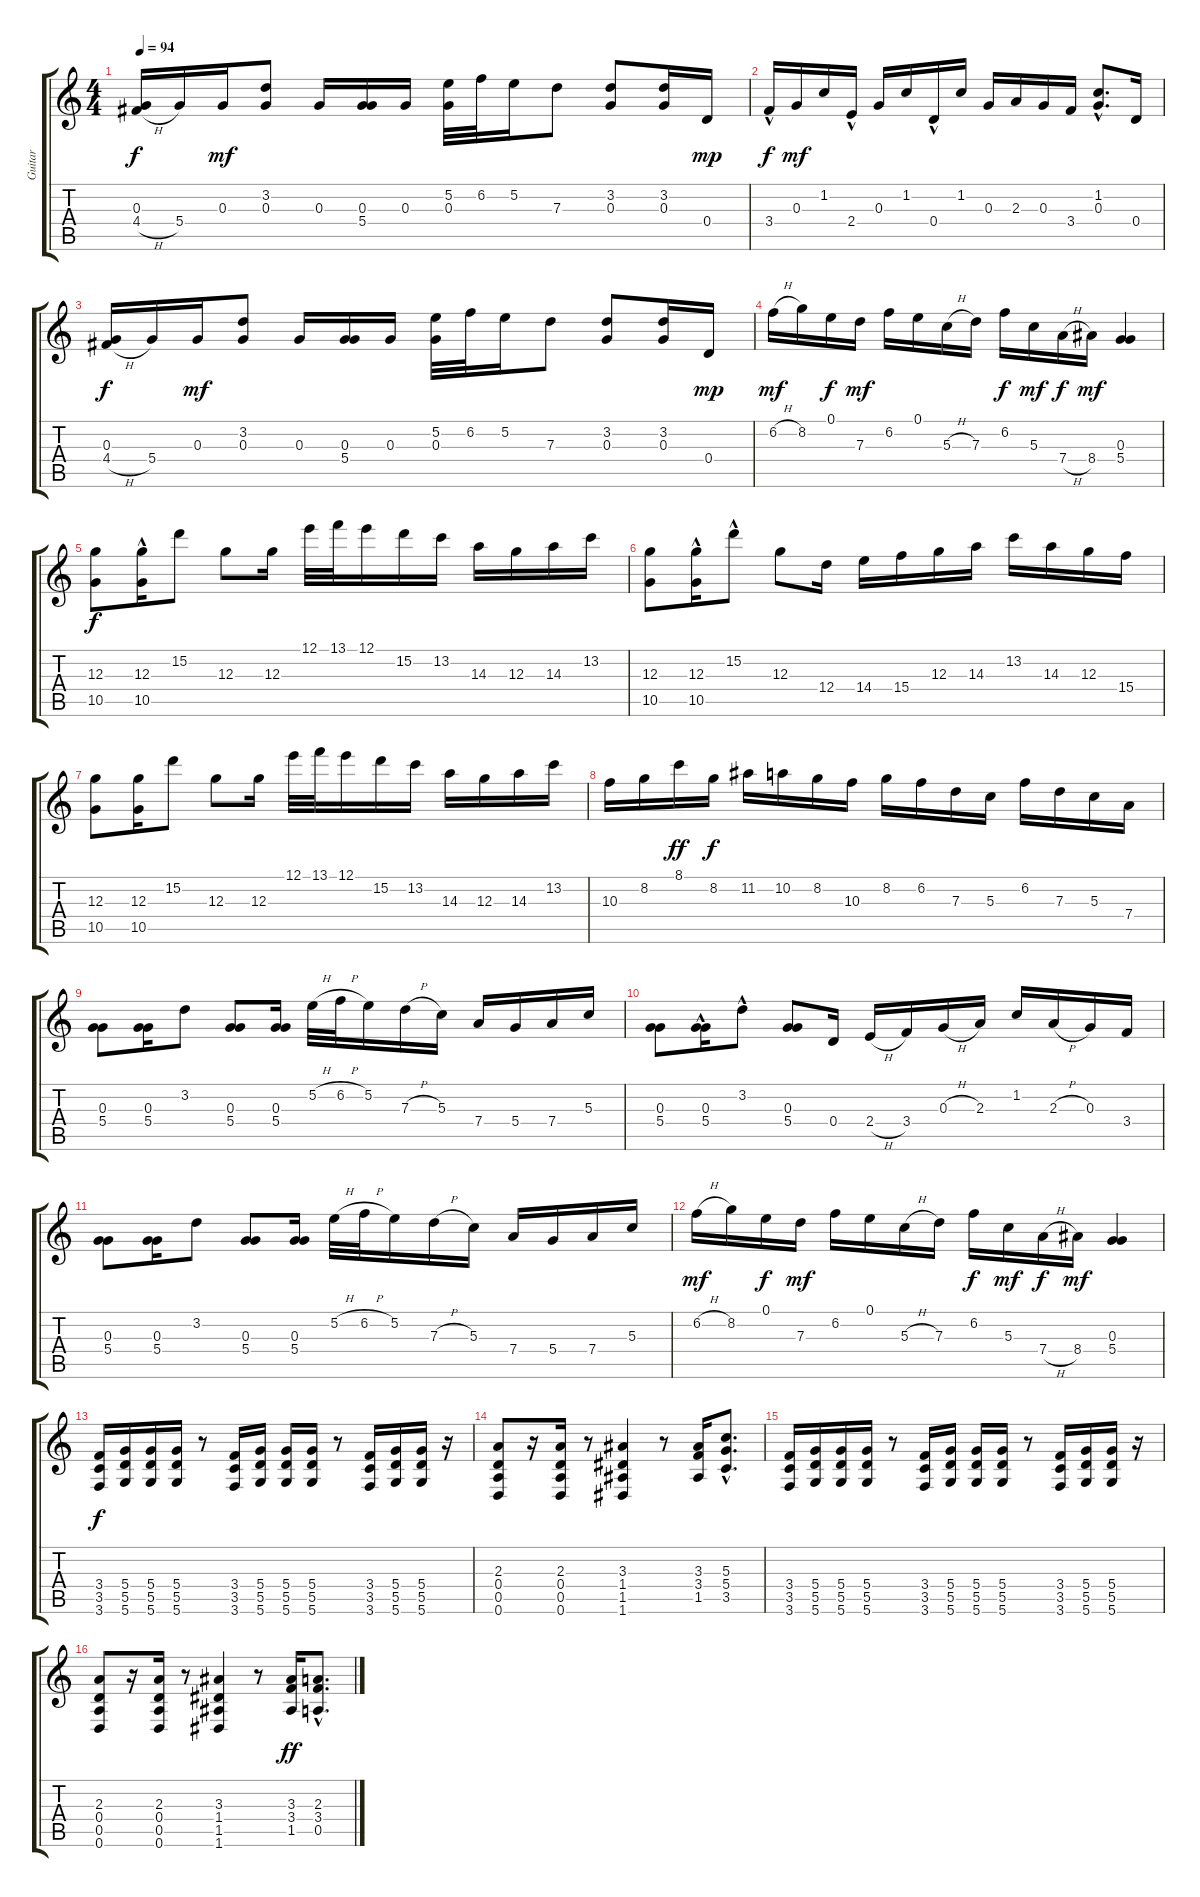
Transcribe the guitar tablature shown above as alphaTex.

\track ("Guitar" "Guitar") {instrument electricguitarclean}
\staff {score tabs}
\tuning (E4 B3 G3 D3 A2 D2) {hide}
\ts (4 4)
\tempo 94
\clef g2
\ks c
(0.3 4.4{h}).16{dy f} 5.4.16 0.3.16{dy mf} (3.2 0.3).8 0.3.16 (0.3 5.4).16 0.3.16 (5.2 0.3).32 6.2.32 5.2.16 7.3.8 (3.2 0.3).8 (3.2 0.3).16 0.4.16{dy mp} |
3.4{hac}.16{dy f} 0.3.16{dy mf} 1.2.16 2.4{hac}.16 0.3.16 1.2.16 0.4{hac}.16 1.2.16 0.3.16 2.3.16 0.3.16 3.4.16 (1.2{hac} 0.3{hac}).8{d} 0.4.16 |
(0.3 4.4{h}).16{dy f} 5.4.16 0.3.16{dy mf} (3.2 0.3).8 0.3.16 (0.3 5.4).16 0.3.16 (5.2 0.3).32 6.2.32 5.2.16 7.3.8 (3.2 0.3).8 (3.2 0.3).16 0.4.16{dy mp} |
6.2{h}.16{dy mf} 8.2.16 0.1.16{dy f} 7.3.16{dy mf} 6.2.16 0.1.16 5.3{h}.16 7.3.16 6.2.16{dy f} 5.3.16{dy mf} 7.4{h}.16{dy f} 8.4.16{dy mf} (0.3 5.4).4 |
(12.3 10.5).8{dy f} (12.3{hac} 10.5).16 15.2.8 12.3.8 12.3.16 12.1.32 13.1.32 12.1.16 15.2.16 13.2.16 14.3.16 12.3.16 14.3.16 13.2.16 |
(12.3 10.5).8 (12.3{hac} 10.5).16 15.2{hac}.8 12.3.8 12.4.16 14.4.16 15.4.16 12.3.16 14.3.16 13.2.16 14.3.16 12.3.16 15.4.16 |
(12.3 10.5).8 (12.3 10.5).16 15.2.8 12.3.8 12.3.16 12.1.32 13.1.32 12.1.16 15.2.16 13.2.16 14.3.16 12.3.16 14.3.16 13.2.16 |
10.3.16 8.2.16 8.1.16{dy ff} 8.2.16{dy f} 11.2.16 10.2.16 8.2.16 10.3.16 8.2.16 6.2.16 7.3.16 5.3.16 6.2.16 7.3.16 5.3.16 7.4.16 |
(0.3 5.4).8 (0.3 5.4).16 3.2.8 (0.3 5.4).8 (0.3 5.4).16 5.2{h}.32 6.2{h}.32 5.2.16 7.3{h}.16 5.3.16 7.4.16 5.4.16 7.4.16 5.3.16 |
(0.3 5.4).8 (0.3{hac} 5.4).16 3.2{hac}.8 (0.3 5.4).8 0.4.16 2.4{h}.16 3.4.16 0.3{h}.16 2.3.16 1.2.16 2.3{h}.16 0.3.16 3.4.16 |
(0.3 5.4).8 (0.3 5.4).16 3.2.8 (0.3 5.4).8 (0.3 5.4).16 5.2{h}.32 6.2{h}.32 5.2.16 7.3{h}.16 5.3.16 7.4.16 5.4.16 7.4.16 5.3.16 |
6.2{h}.16{dy mf} 8.2.16 0.1.16{dy f} 7.3.16{dy mf} 6.2.16 0.1.16 5.3{h}.16 7.3.16 6.2.16{dy f} 5.3.16{dy mf} 7.4{h}.16{dy f} 8.4.16{dy mf} (0.3 5.4).4 |
(3.4 3.5 3.6).16{dy f} (5.4 5.5 5.6).16 (5.4 5.5 5.6).16 (5.4 5.5 5.6).16 r.8 (3.4 3.5 3.6).16 (5.4 5.5 5.6).16 (5.4 5.5 5.6).16 (5.4 5.5 5.6).16 r.8 (3.4 3.5 3.6).16 (5.4 5.5 5.6).16 (5.4 5.5 5.6).16 r.16 |
(2.3 0.4 0.5 0.6).8 r.16 (2.3 0.4 0.5 0.6).16 r.8 (3.3 1.4 1.5 1.6).4 r.8 (3.3 3.4 1.5).16 (5.3{hac} 5.4{hac} 3.5{hac}).8{d} |
(3.4 3.5 3.6).16 (5.4 5.5 5.6).16 (5.4 5.5 5.6).16 (5.4 5.5 5.6).16 r.8 (3.4 3.5 3.6).16 (5.4 5.5 5.6).16 (5.4 5.5 5.6).16 (5.4 5.5 5.6).16 r.8 (3.4 3.5 3.6).16 (5.4 5.5 5.6).16 (5.4 5.5 5.6).16 r.16 |
(2.3 0.4 0.5 0.6).8 r.16 (2.3 0.4 0.5 0.6).16 r.8 (3.3 1.4 1.5 1.6).4 r.8 (3.3 3.4 1.5).16{dy ff} (2.3{hac} 3.4{hac} 0.5{hac}).8{d}
